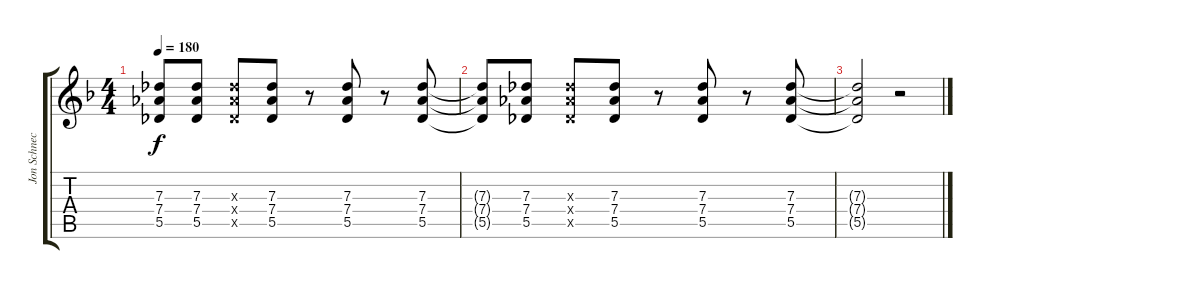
\track ("Jon Schneck (Guitar)" "Jon Schnec") {instrument distortionguitar}
\staff {score tabs}
\tuning (Eb4 Bb3 Gb3 Db3 Ab2 Eb2) {hide}
\ts (4 4)
\tempo 180
\clef g2
\ks dminor
(7.3{t} 7.4{t} 5.5{t}).8{dy f} (7.3 7.4 5.5).8 (7.3{x} 7.4{x} 5.5{x}).8 (7.3 7.4 5.5).8 r.8 (7.3 7.4 5.5).8 r.8 (7.3 7.4 5.5).8 |
(7.3{t} 7.4{t} 5.5{t}).8 (7.3 7.4 5.5).8 (7.3{x} 7.4{x} 5.5{x}).8 (7.3 7.4 5.5).8 r.8 (7.3 7.4 5.5).8 r.8 (7.3 7.4 5.5).8 |
(7.3{t} 7.4{t} 5.5{t}).2 r.2
